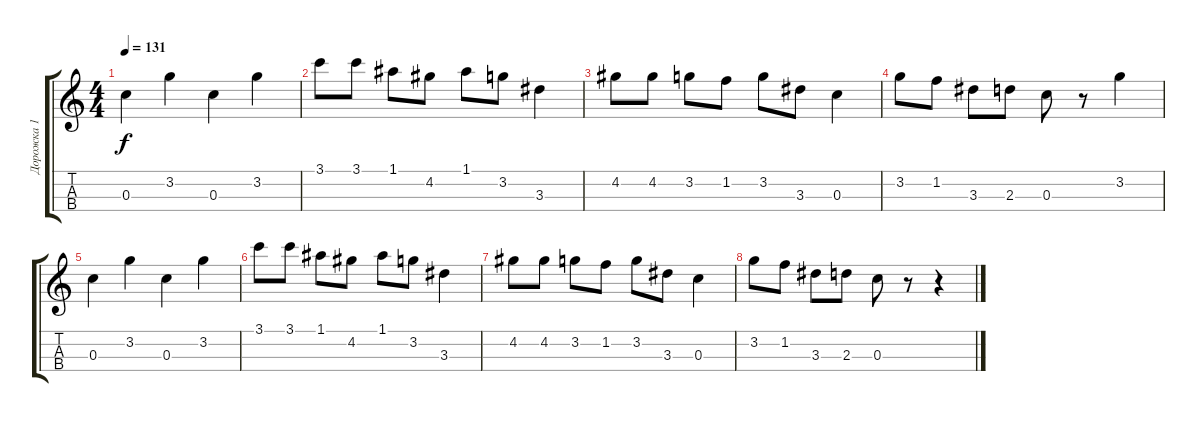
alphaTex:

\track ("Дорожка 1" "Дорожка 1") {instrument acousticguitarsteel}
\staff {score tabs}
\tuning (A4 E4 C4 G3) {hide}
\ts (4 4)
\tempo 131
\clef g2
\ks c
0.3.4{dy f} 3.2.4 0.3.4 3.2.4 |
3.1.8 3.1.8 1.1.8 4.2.8 1.1.8 3.2.8 3.3.4 |
4.2.8 4.2.8 3.2.8 1.2.8 3.2.8 3.3.8 0.3.4 |
3.2.8 1.2.8 3.3.8 2.3.8 0.3.8 r.8 3.2.4 |
0.3.4 3.2.4 0.3.4 3.2.4 |
3.1.8 3.1.8 1.1.8 4.2.8 1.1.8 3.2.8 3.3.4 |
4.2.8 4.2.8 3.2.8 1.2.8 3.2.8 3.3.8 0.3.4 |
3.2.8 1.2.8 3.3.8 2.3.8 0.3.8 r.8 r.4
